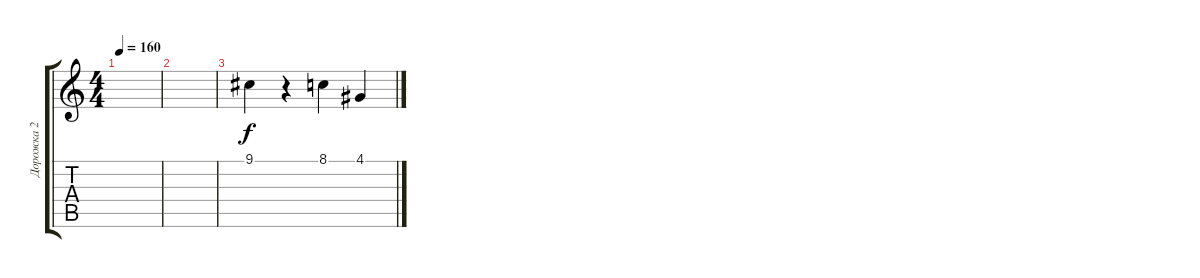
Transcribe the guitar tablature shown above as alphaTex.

\track ("Дорожка 2" "Дорожка 2") {instrument brightacousticpiano}
\staff {score tabs}
\tuning (E4 B3 G3 D3 A2 E2) {hide}
\ts (4 4)
\tempo 160
\clef g2
\ks c
|
|
9.1.4 r.4 8.1.4 4.1.4
